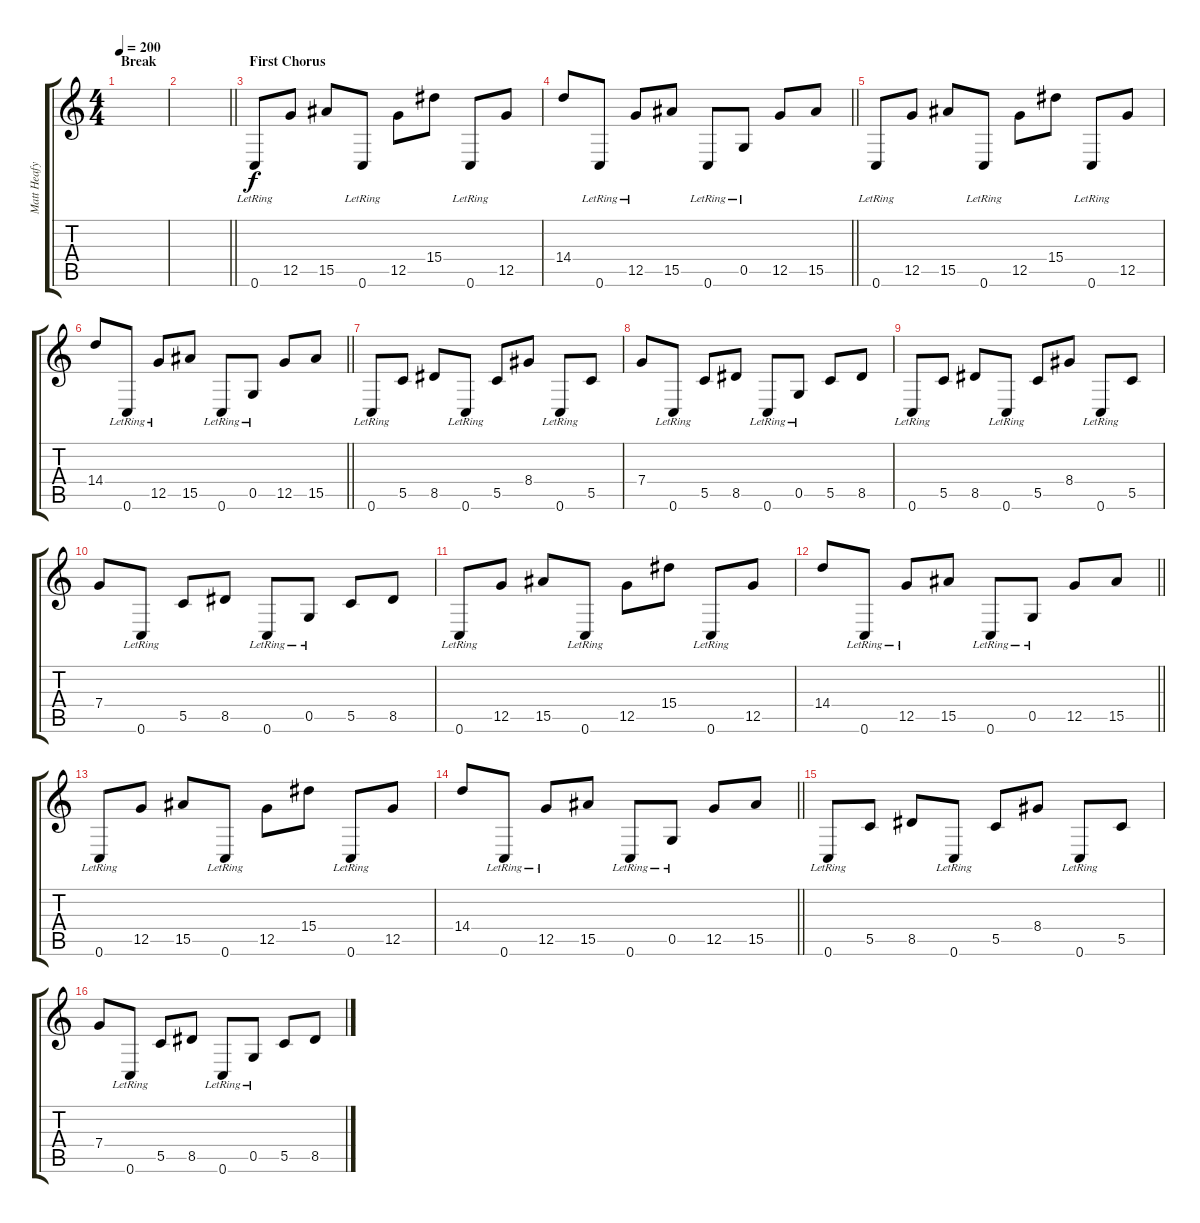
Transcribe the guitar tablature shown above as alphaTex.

\track ("Matt Heafy" "Matt Heafy") {instrument distortionguitar}
\staff {score tabs}
\tuning (D4 A3 F3 C3 G2 C2) {hide}
\ts (4 4)
\section ("" "Break")
\tempo 200
\clef g2
\ks c
|
\barLineRight lightlight
|
\section ("" "First Chorus")
0.6{lr}.8 12.5.8 15.5.8 0.6{lr}.8 12.5.8 15.4.8 0.6{lr}.8 12.5.8 |
\barLineRight lightlight
14.4.8 0.6{lr}.8 12.5{lr}.8 15.5.8 0.6{lr}.8 0.5{lr}.8 12.5.8 15.5.8 |
0.6{lr}.8 12.5.8 15.5.8 0.6{lr}.8 12.5.8 15.4.8 0.6{lr}.8 12.5.8 |
\barLineRight lightlight
14.4.8 0.6{lr}.8 12.5{lr}.8 15.5.8 0.6{lr}.8 0.5{lr}.8 12.5.8 15.5.8 |
0.6{lr}.8 5.5.8 8.5.8 0.6{lr}.8 5.5.8 8.4.8 0.6{lr}.8 5.5.8 |
7.4.8 0.6{lr}.8 5.5.8 8.5.8 0.6{lr}.8 0.5{lr}.8 5.5.8 8.5.8 |
0.6{lr}.8 5.5.8 8.5.8 0.6{lr}.8 5.5.8 8.4.8 0.6{lr}.8 5.5.8 |
7.4.8 0.6{lr}.8 5.5.8 8.5.8 0.6{lr}.8 0.5{lr}.8 5.5.8 8.5.8 |
0.6{lr}.8 12.5.8 15.5.8 0.6{lr}.8 12.5.8 15.4.8 0.6{lr}.8 12.5.8 |
\barLineRight lightlight
14.4.8 0.6{lr}.8 12.5{lr}.8 15.5.8 0.6{lr}.8 0.5{lr}.8 12.5.8 15.5.8 |
0.6{lr}.8 12.5.8 15.5.8 0.6{lr}.8 12.5.8 15.4.8 0.6{lr}.8 12.5.8 |
\barLineRight lightlight
14.4.8 0.6{lr}.8 12.5{lr}.8 15.5.8 0.6{lr}.8 0.5{lr}.8 12.5.8 15.5.8 |
0.6{lr}.8 5.5.8 8.5.8 0.6{lr}.8 5.5.8 8.4.8 0.6{lr}.8 5.5.8 |
7.4.8 0.6{lr}.8 5.5.8 8.5.8 0.6{lr}.8 0.5{lr}.8 5.5.8 8.5.8
